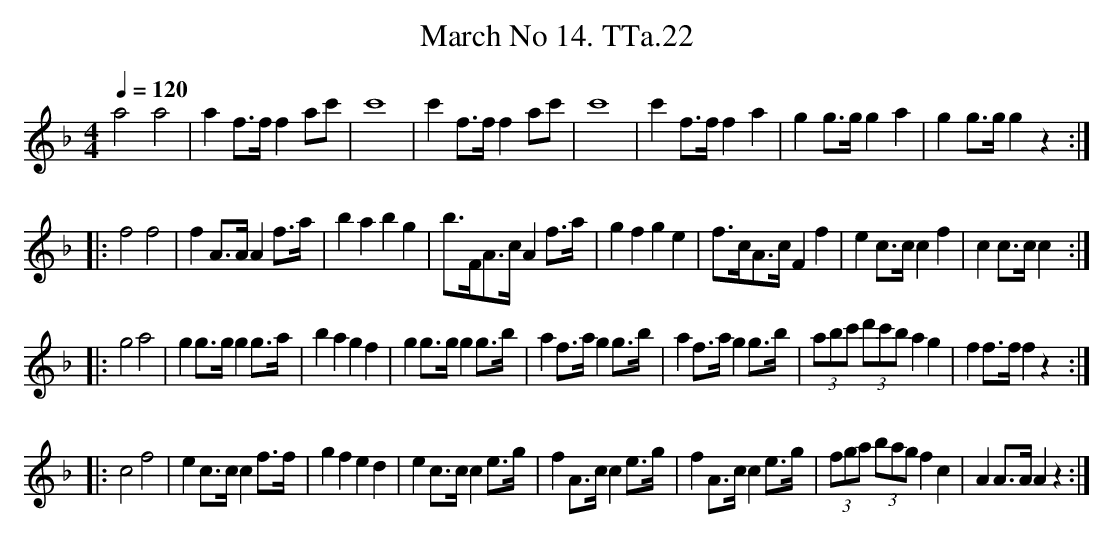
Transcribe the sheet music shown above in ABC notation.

X:1
T:March No 14. TTa.22
M:4/4
L:1/8
Q:1/4=120
K:F
a4a4|a2f>ff2 ac'|c'8|c'2f>ff2ac'|c'8|c'2f>ff2a2|g2g>gg2a2|g2g>gg2z2:|
|:f4f4|f2A>AA2f>a|b2a2b2g2|b>FA>cA2f>a|g2f2g2e2|f>cA>cF2f2|e2c>cc2f2|c2c>cc2:|
|:g4a4|g2g>gg2g>a|b2a2g2f2|g2g>gg2g>b|a2f>ag2g>b|a2f>ag2g>b|(3abc' (3d'c'b a2g2|f2f>ff2z2:|
|:c4f4|e2c>cc2f>f|g2f2e2d2|e2c>cc2e>g|f2A>cc2e>g|f2A>cc2e>g|(3fga (3bag f2c2|A2A>AA2z2:|
